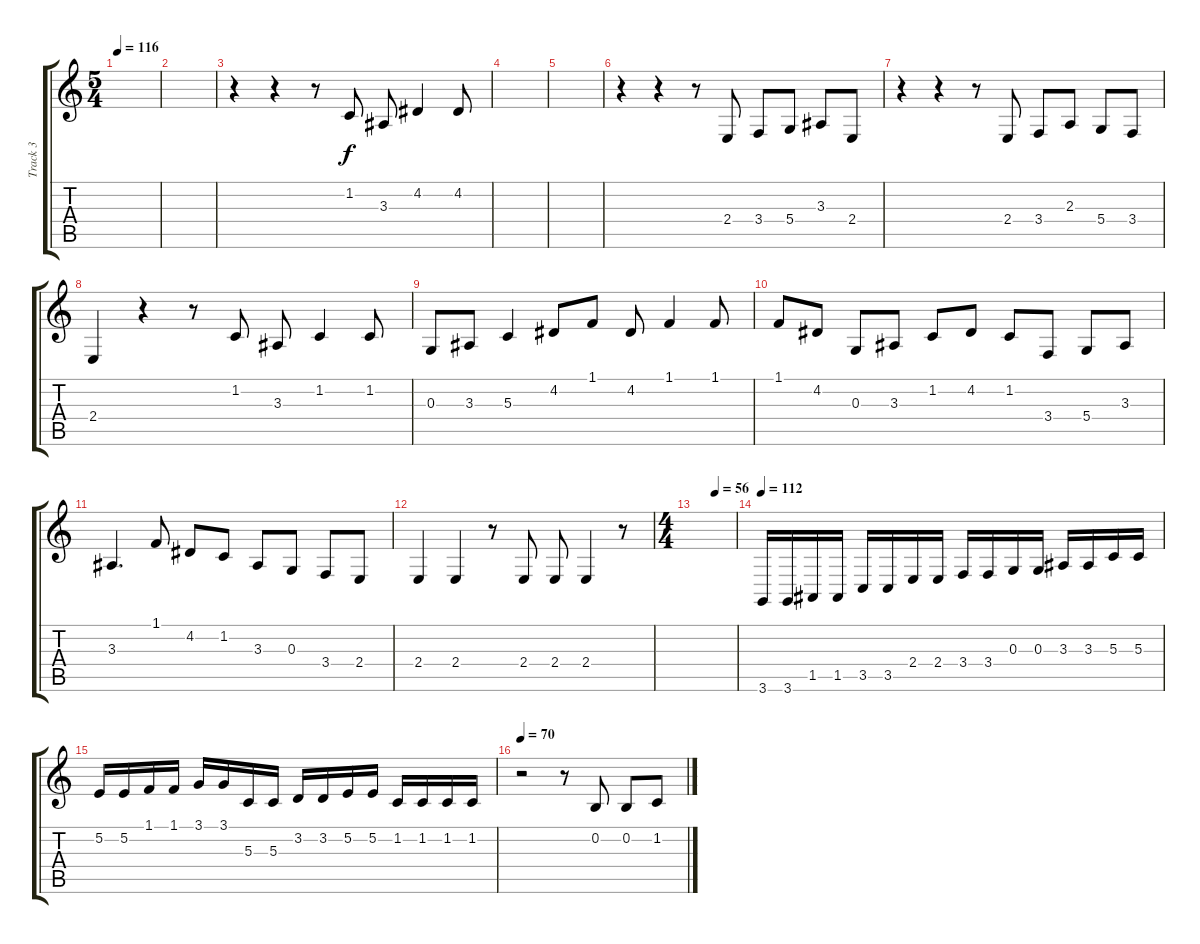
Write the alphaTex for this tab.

\track ("Track 3" "Track 3") {instrument sitar}
\staff {score tabs}
\tuning (E4 B3 G3 D3 A2 E2) {hide}
\ts (5 4)
\tempo 116
\clef g2
\ks c
|
|
r.4 r.4 r.8 1.2.8 3.3.8 4.2.4 4.2.8 |
|
|
r.4 r.4 r.8 2.4.8 3.4.8 5.4.8 3.3.8 2.4.8 |
r.4 r.4 r.8 2.4.8 3.4.8 2.3.8 5.4.8 3.4.8 |
2.4.4 r.4 r.8 1.2.8 3.3.8 1.2.4 1.2.8 |
0.3.8 3.3.8 5.3.4 4.2.8 1.1.8 4.2.8 1.1.4 1.1.8 |
1.1.8 4.2.8 0.3.8 3.3.8 1.2.8 4.2.8 1.2.8 3.4.8 5.4.8 3.3.8 |
3.3.4{d} 1.1.8 4.2.8 1.2.8 3.3.8 0.3.8 3.4.8 2.4.8 |
2.4.4 2.4.4 r.8 2.4.8 2.4.8 2.4.4 r.8 |
\ts (4 4)
\tempo (56 0.5)
|
\tempo 112
3.6.16 3.6.16 1.5.16 1.5.16 3.5.16 3.5.16 2.4.16 2.4.16 3.4.16 3.4.16 0.3.16 0.3.16 3.3.16 3.3.16 5.3.16 5.3.16 |
5.2.16 5.2.16 1.1.16 1.1.16 3.1.16 3.1.16 5.3.16 5.3.16 3.2.16 3.2.16 5.2.16 5.2.16 1.2.16 1.2.16 1.2.16 1.2.16 |
\tempo 70
r.2 r.8 0.2.8 0.2.8 1.2.8
